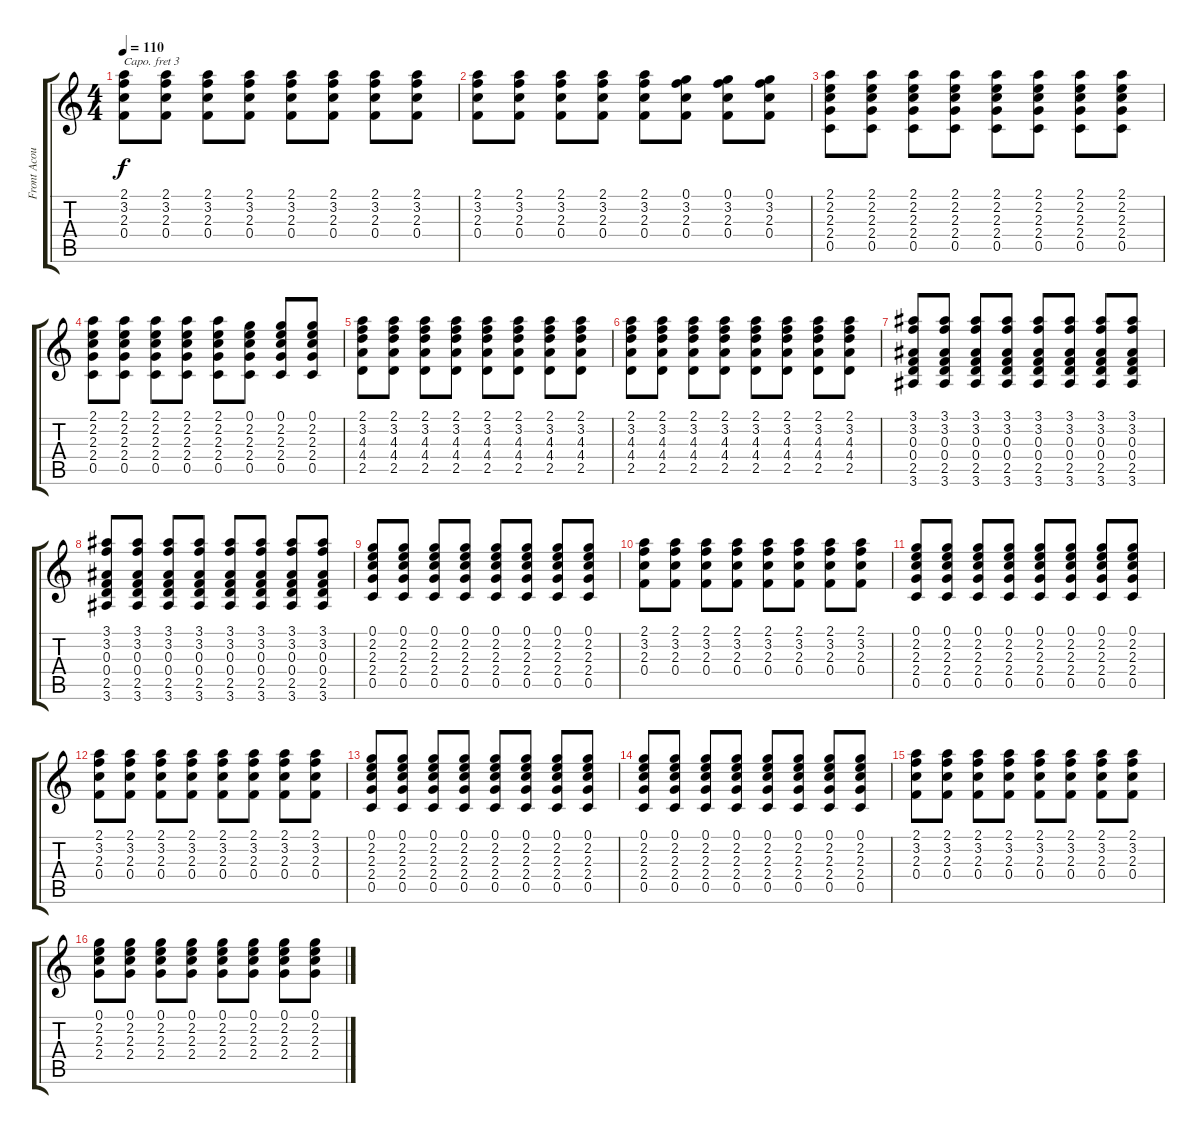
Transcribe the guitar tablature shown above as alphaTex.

\track ("Front Acoustic" "Front Acou") {instrument acousticguitarsteel}
\staff {score tabs}
\capo 3
\tuning (E4 B3 G3 D3 A2 E2) {hide}
\ts (4 4)
\tempo 110
\clef g2
\ks c
(2.1 3.2 2.3 0.4).8{dy f} (2.1 3.2 2.3 0.4).8 (2.1 3.2 2.3 0.4).8 (2.1 3.2 2.3 0.4).8 (2.1 3.2 2.3 0.4).8 (2.1 3.2 2.3 0.4).8 (2.1 3.2 2.3 0.4).8 (2.1 3.2 2.3 0.4).8 |
(2.1 3.2 2.3 0.4).8 (2.1 3.2 2.3 0.4).8 (2.1 3.2 2.3 0.4).8 (2.1 3.2 2.3 0.4).8 (2.1 3.2 2.3 0.4).8 (0.1 3.2 2.3 0.4).8 (0.1 3.2 2.3 0.4).8 (0.1 3.2 2.3 0.4).8 |
(2.1 2.2 2.3 2.4 0.5).8 (2.1 2.2 2.3 2.4 0.5).8 (2.1 2.2 2.3 2.4 0.5).8 (2.1 2.2 2.3 2.4 0.5).8 (2.1 2.2 2.3 2.4 0.5).8 (2.1 2.2 2.3 2.4 0.5).8 (2.1 2.2 2.3 2.4 0.5).8 (2.1 2.2 2.3 2.4 0.5).8 |
(2.1 2.2 2.3 2.4 0.5).8 (2.1 2.2 2.3 2.4 0.5).8 (2.1 2.2 2.3 2.4 0.5).8 (2.1 2.2 2.3 2.4 0.5).8 (2.1 2.2 2.3 2.4 0.5).8 (0.1 2.2 2.3 2.4 0.5).8 (0.1 2.2 2.3 2.4 0.5).8 (0.1 2.2 2.3 2.4 0.5).8 |
(2.1 3.2 4.3 4.4 2.5).8 (2.1 3.2 4.3 4.4 2.5).8 (2.1 3.2 4.3 4.4 2.5).8 (2.1 3.2 4.3 4.4 2.5).8 (2.1 3.2 4.3 4.4 2.5).8 (2.1 3.2 4.3 4.4 2.5).8 (2.1 3.2 4.3 4.4 2.5).8 (2.1 3.2 4.3 4.4 2.5).8 |
(2.1 3.2 4.3 4.4 2.5).8 (2.1 3.2 4.3 4.4 2.5).8 (2.1 3.2 4.3 4.4 2.5).8 (2.1 3.2 4.3 4.4 2.5).8 (2.1 3.2 4.3 4.4 2.5).8 (2.1 3.2 4.3 4.4 2.5).8 (2.1 3.2 4.3 4.4 2.5).8 (2.1 3.2 4.3 4.4 2.5).8 |
(3.1 3.2 0.3 0.4 2.5 3.6).8 (3.1 3.2 0.3 0.4 2.5 3.6).8 (3.1 3.2 0.3 0.4 2.5 3.6).8 (3.1 3.2 0.3 0.4 2.5 3.6).8 (3.1 3.2 0.3 0.4 2.5 3.6).8 (3.1 3.2 0.3 0.4 2.5 3.6).8 (3.1 3.2 0.3 0.4 2.5 3.6).8 (3.1 3.2 0.3 0.4 2.5 3.6).8 |
(3.1 3.2 0.3 0.4 2.5 3.6).8 (3.1 3.2 0.3 0.4 2.5 3.6).8 (3.1 3.2 0.3 0.4 2.5 3.6).8 (3.1 3.2 0.3 0.4 2.5 3.6).8 (3.1 3.2 0.3 0.4 2.5 3.6).8 (3.1 3.2 0.3 0.4 2.5 3.6).8 (3.1 3.2 0.3 0.4 2.5 3.6).8 (3.1 3.2 0.3 0.4 2.5 3.6).8 |
(0.1 2.2 2.3 2.4 0.5).8 (0.1 2.2 2.3 2.4 0.5).8 (0.1 2.2 2.3 2.4 0.5).8 (0.1 2.2 2.3 2.4 0.5).8 (0.1 2.2 2.3 2.4 0.5).8 (0.1 2.2 2.3 2.4 0.5).8 (0.1 2.2 2.3 2.4 0.5).8 (0.1 2.2 2.3 2.4 0.5).8 |
(2.1 3.2 2.3 0.4).8 (2.1 3.2 2.3 0.4).8 (2.1 3.2 2.3 0.4).8 (2.1 3.2 2.3 0.4).8 (2.1 3.2 2.3 0.4).8 (2.1 3.2 2.3 0.4).8 (2.1 3.2 2.3 0.4).8 (2.1 3.2 2.3 0.4).8 |
(0.1 2.2 2.3 2.4 0.5).8 (0.1 2.2 2.3 2.4 0.5).8 (0.1 2.2 2.3 2.4 0.5).8 (0.1 2.2 2.3 2.4 0.5).8 (0.1 2.2 2.3 2.4 0.5).8 (0.1 2.2 2.3 2.4 0.5).8 (0.1 2.2 2.3 2.4 0.5).8 (0.1 2.2 2.3 2.4 0.5).8 |
(2.1 3.2 2.3 0.4).8 (2.1 3.2 2.3 0.4).8 (2.1 3.2 2.3 0.4).8 (2.1 3.2 2.3 0.4).8 (2.1 3.2 2.3 0.4).8 (2.1 3.2 2.3 0.4).8 (2.1 3.2 2.3 0.4).8 (2.1 3.2 2.3 0.4).8 |
(0.1 2.2 2.3 2.4 0.5).8 (0.1 2.2 2.3 2.4 0.5).8 (0.1 2.2 2.3 2.4 0.5).8 (0.1 2.2 2.3 2.4 0.5).8 (0.1 2.2 2.3 2.4 0.5).8 (0.1 2.2 2.3 2.4 0.5).8 (0.1 2.2 2.3 2.4 0.5).8 (0.1 2.2 2.3 2.4 0.5).8 |
(0.1 2.2 2.3 2.4 0.5).8 (0.1 2.2 2.3 2.4 0.5).8 (0.1 2.2 2.3 2.4 0.5).8 (0.1 2.2 2.3 2.4 0.5).8 (0.1 2.2 2.3 2.4 0.5).8 (0.1 2.2 2.3 2.4 0.5).8 (0.1 2.2 2.3 2.4 0.5).8 (0.1 2.2 2.3 2.4 0.5).8 |
(2.1 3.2 2.3 0.4).8 (2.1 3.2 2.3 0.4).8 (2.1 3.2 2.3 0.4).8 (2.1 3.2 2.3 0.4).8 (2.1 3.2 2.3 0.4).8 (2.1 3.2 2.3 0.4).8 (2.1 3.2 2.3 0.4).8 (2.1 3.2 2.3 0.4).8 |
(0.1 2.2 2.3 2.4).8 (0.1 2.2 2.3 2.4).8 (0.1 2.2 2.3 2.4).8 (0.1 2.2 2.3 2.4).8 (0.1 2.2 2.3 2.4).8 (0.1 2.2 2.3 2.4).8 (0.1 2.2 2.3 2.4).8 (0.1 2.2 2.3 2.4).8
